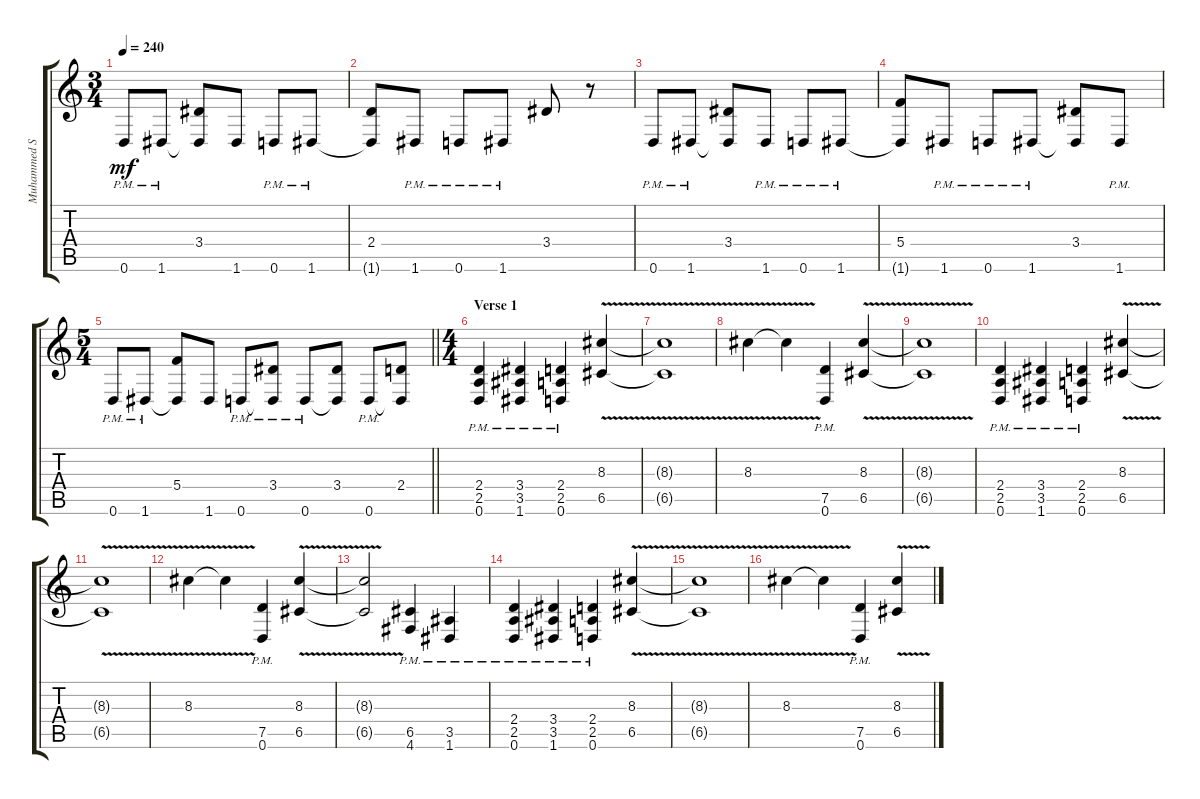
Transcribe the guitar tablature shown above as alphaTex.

\track ("Muhammed Suicmez" "Muhammed S") {instrument distortionguitar}
\staff {score tabs}
\tuning (D4 A3 F3 C3 G2 D2) {hide}
\ts (3 4)
\tempo 240
\clef g2
\ks c
0.6{pm}.8{dy mf} 1.6{pm}.8 (3.4 1.6{t}).8 1.6.8 0.6{pm}.8 1.6{pm}.8 |
(2.4 1.6{t}).8 1.6{pm}.8 0.6{pm}.8 1.6{pm}.8 3.4.8 r.8 |
0.6{pm}.8 1.6{pm}.8 (3.4 1.6{t}).8 1.6{pm}.8 0.6{pm}.8 1.6{pm}.8 |
(5.4 1.6{t}).8 1.6{pm}.8 0.6{pm}.8 1.6{pm}.8 (3.4 1.6{t}).8 1.6{pm}.8 |
\ts (5 4)
\barLineRight lightlight
0.6{pm}.8 1.6{pm}.8 (5.4 1.6{t}).8 1.6.8 0.6{pm}.8 (3.4{pm} 0.6{pm t}).8 0.6{pm}.8 (3.4 0.6{t}).8 0.6{pm}.8 (2.4 0.6{t}).8 |
\ts (4 4)
\section ("" "Verse 1")
(2.4{pm} 2.5{pm} 0.6{pm}).4 (3.4{pm} 3.5{pm} 1.6{pm}).4 (2.4{pm} 2.5{pm} 0.6{pm}).4 (8.3{v} 6.5{v}).4 |
(8.3{v t} 6.5{v t}).1 |
8.3{v}.4 8.3{v t}.4 (7.5{pm} 0.6{pm}).4 (8.3{v} 6.5{v}).4 |
(8.3{v t} 6.5{v t}).1 |
(2.4{pm} 2.5{pm} 0.6{pm}).4 (3.4{pm} 3.5{pm} 1.6{pm}).4 (2.4{pm} 2.5{pm} 0.6{pm}).4 (8.3{v} 6.5{v}).4 |
(8.3{v t} 6.5{v t}).1 |
8.3{v}.4 8.3{v t}.4 (7.5{pm} 0.6{pm}).4 (8.3{v} 6.5{v}).4 |
(8.3{v t} 6.5{v t}).2 (6.5{pm} 4.6{pm}).4 (3.5{pm} 1.6{pm}).4 |
(2.4{pm} 2.5{pm} 0.6{pm}).4 (3.4{pm} 3.5{pm} 1.6{pm}).4 (2.4{pm} 2.5{pm} 0.6{pm}).4 (8.3{v} 6.5{v}).4 |
(8.3{v t} 6.5{v t}).1 |
8.3{v}.4 8.3{v t}.4 (7.5{pm} 0.6{pm}).4 (8.3{v} 6.5{v}).4
